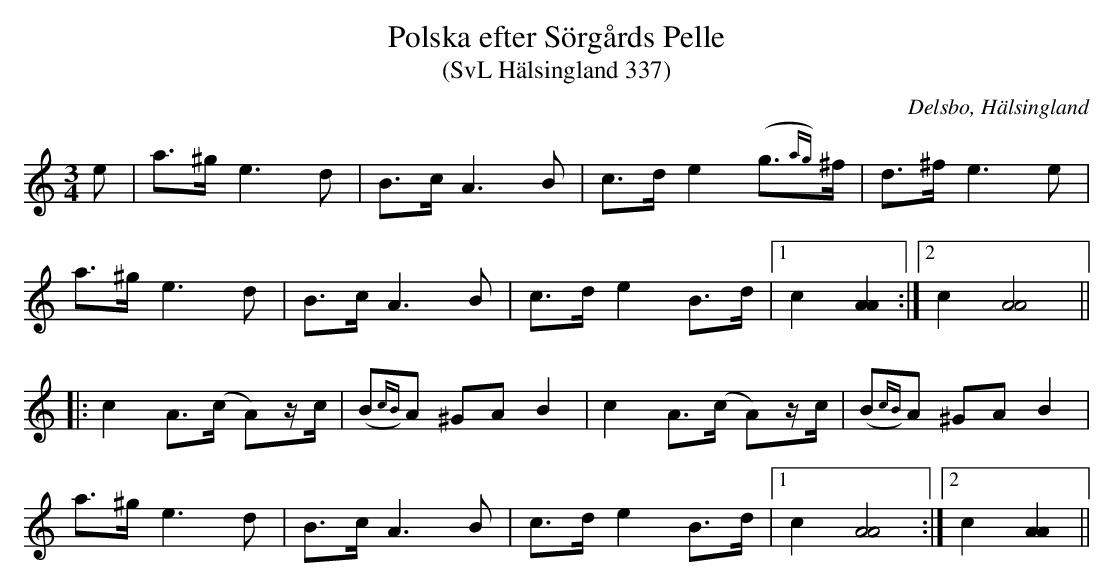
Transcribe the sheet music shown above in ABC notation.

X:1
T:Polska efter Sörgårds Pelle
T:(SvL Hälsingland 337)
O:Delsbo, Hälsingland
M:3/4
L:1/8
K:Am
e|a>^g e3 d|B>c A3B|c>d e2 (g>{ag})^f|d>^f e3e|
a>^g e3 d|B>c A3 B|c>d e2 B>d|1 c2 [AA]2:|2c2 [AA]4||
|:c2 A>(c A)z/c/|(B{cB})A ^GA B2|c2 A>(c A)z/c/|(B{cB})A ^GA B2|
a>^g e3 d|B>c A3 B|c>d e2 B>d|1 c2 [AA]4:|2c2 [AA]2||
